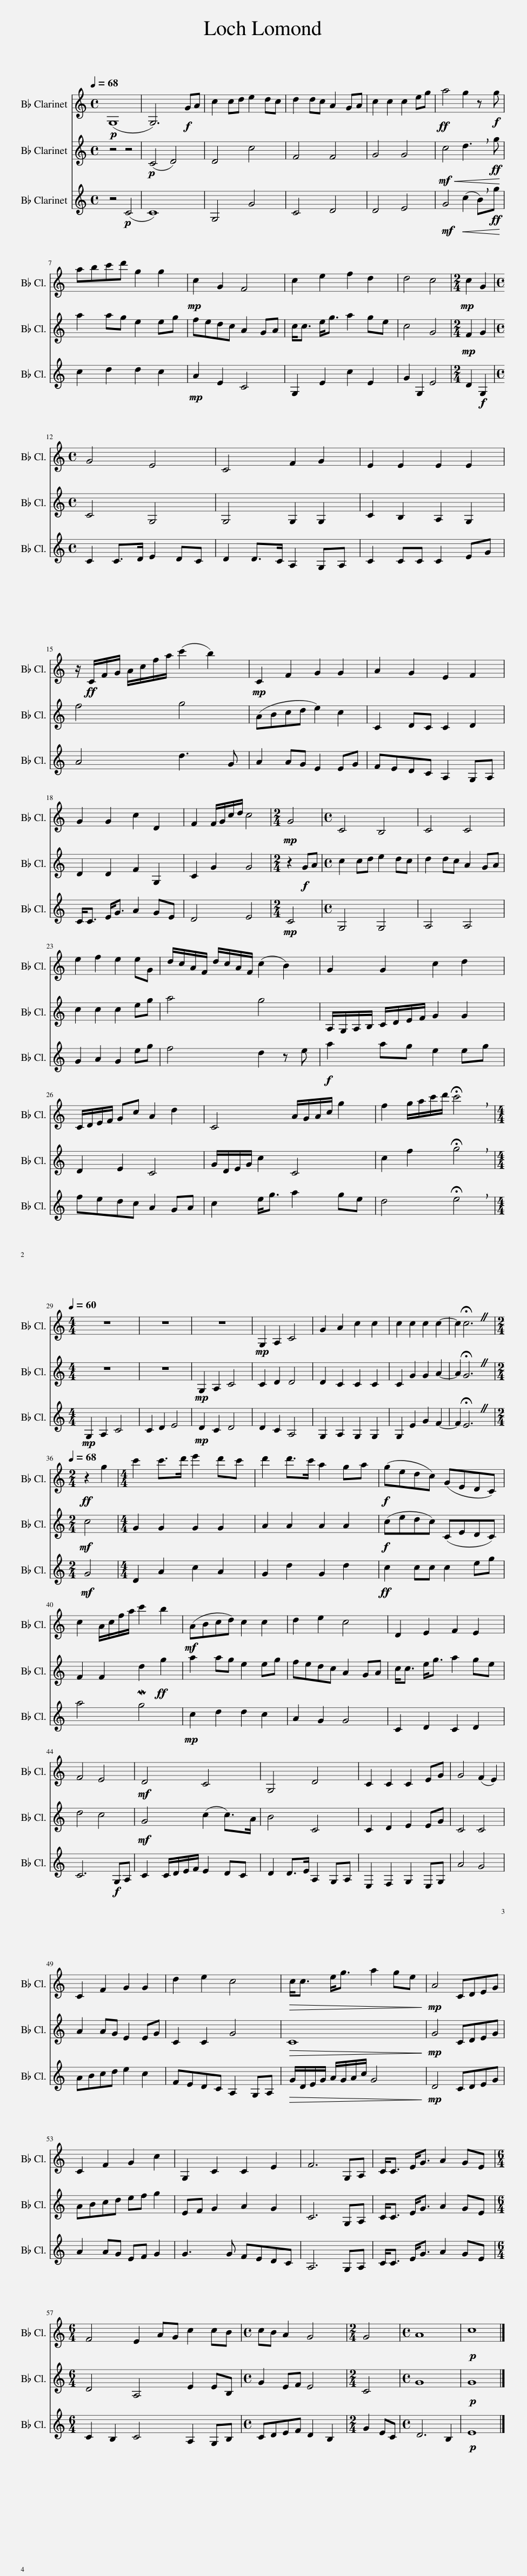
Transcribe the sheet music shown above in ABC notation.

X:1
%%score 1 2 3
L:1/8
Q:1/4=68
M:4/4
I:linebreak $
K:none
V:1 treble transpose=-2
V:2 treble transpose=-2
V:3 treble transpose=-2
V:1
[K:C]!p! (G,8 | G,6)!f! GA | c2 cd e2 dc | d2 dc A2 GA | c2 c2 c2 eg | %5
!ff! a4 g2 z!f! g |$ abc'd' g2 g2 |!mp! c2 G2 F4 | c2 e2 f2 d2 | d4 c4 | %10
[M:2/4]!mp! c2 G2 |$[M:4/4] G4 E4 | C4 F2 G2 | E2 E2 E2 E2 |$ z/!ff! C/F/G/ A/c/f/a/ (c'2 b2) | %15
!mp! C2 F2 G2 G2 | A2 G2 E2 F2 |$ G2 G2 c2 D2 | F2 F/G/c/d/ c4 |[M:2/4]!mp! G4 | %20
[M:4/4] C4 B,4 | C4 C4 |$ e2 f2 e2 eG | d/c/A/F/ d/c/A/F/ (c2 B2) | G2 G2 c2 d2 |$ %25
 C/D/E/F/ Gc A2 d2 | C4 A/G/A/c/ g2 | f2 g/a/c'/d'/ !breath!!fermata!c'4 |$[M:4/4][Q:1/4=60] z8 | z8 | %30
 z8 |!mp! G,2 A,2 C4 | G2 A2 c2 c2 | c2 c2 c2 c2- | c2 !fermata!c6 |$ %35
[M:2/4]!ff![Q:1/4=68] z2 g2 |[M:4/4] c'2 c'>d' e'2 d'c' | d'2 d'>c' a2 ga |!f! (gedc) (GEDC) |$ c2 A/c/f/a/ c'2 b2 | %40
!mf! (ABcd) c2 c2 | d2 e2 c4 | D2 E2 F2 E2 |$ F4 E4 |!mf! D4 C4 | %45
 G,4 D4 | C2 C2 C2 EG | G4 (F2 E2) |$ C2 F2 G2 G2 | d2 e2 c4 | %50
!>(! c<c e<g a2 ge!>)! |!mp! A4 CDEG |$ C2 F2 G2 c2 | G,2 C2 C2 E2 | F6 G,A, | %55
 C<C E<G A2 GE |$[M:6/4] F4 E2 AG c2 cB |[M:4/4] cB A2 G4 |[M:2/4] G4 |[M:4/4] A8 | %60
!p! c8 |] %61
V:2
[K:C] z4 z4 |!p! (C4 D4) | D4 c4 | F4 F4 | G4 G4 | %5
!mf!!<(! c4 !breath!d3!ff! g!<)! |$ a2 ag e2 eg | fedc A2 GA | c<c e<g a2 ge | c4 G4 | %10
[M:2/4]!mp! F2 G2 |$[M:4/4] C4 G,4 | G,4 G,2 G,2 | C2 B,2 A,2 G,2 |$ f4 g4 | %15
 (ABcd e2) c2 | C2 DC C2 D2 |$ D2 D2 F2 G,2 | C2 G2 G4 |[M:2/4] z2!f! GA | %20
[M:4/4] c2 cd e2 dc | d2 dc A2 GA |$ c2 c2 c2 eg | a4 g4 | A,/G,/A,/B,/ C/D/E/F/ G2 G2 |$ %25
 D2 E2 C4 | G/D/E/G/ c2 C4 | c2 f2 !breath!!fermata!g4 |$[M:4/4] z8 | z8 | %30
!mp! G,2 A,2 C4 | C2 D2 D4 | D2 C2 C2 C2 | C2 G2 G2 A2- | A2 !fermata!G6 |$ %35
[M:2/4]!mf! c4 |[M:4/4] G2 G2 G2 G2 | A2 A2 A2 A2 |!f! (cedc) (CEDC) |$ F2 F2 d2!ff! g2 | %40
 a2 ag e2 eg | fedc A2 GA | c<c e<g a2 ge |$ d4 c4 |!mf! G4 (c2 c>)A | %45
 B4 C4 | C2 D2 E2 EG | C4 C4 |$ A2 AG E2 EG | C2 C2 G4 | %50
!>(! C8!>)! |!mp! G4 CDEG |$ ABcd ef g2 | EF G2 A2 G2 | C6 G,A, | %55
 C<C E<G A2 GE |$[M:6/4] D4 A,4 E2 EB, |[M:4/4] G2 EF E4 |[M:2/4] C4 |[M:4/4] G8 | %60
!p! G8 |] %61
V:3
[K:C] z4!p! (C4 | C8) | G,4 G4 | C4 D4 | D4 E4 | %5
!mf! G4!<(! (c2 !breath!B)!ff!g!<)! |$ c2 d2 d2 c2 |!mp! A2 E2 C4 | G,2 E2 c2 E2 | G2 G,2 E4 | %10
[M:2/4] D2!f! G,2 |$[M:4/4] C2 C>D E2 DC | D2 D>C A,2 G,A, | C2 CC C2 EG |$ A4 d3 G | %15
 A2 AG E2 EG | FEDC A,2 G,A, |$ C<C E<G A2 GE | D4 E4 |[M:2/4]!mp! C4 | %20
[M:4/4] G,4 G,4 | A,4 A,4 |$ G2 A2 G2 eg | f4 d2 z e |!f! a2 ag e2 eg |$ %25
 fedc A2 GA | c2 e<g a2 ge | d4 !breath!!fermata!e4 |$[M:4/4]!mp! G,2 A,2 C4 | C2 D2 E4 | %30
!mp! D2 C2 D4 | D2 C2 A,4 | G,2 A,2 G,2 G,2 | G,2 E2 G2 F2- | F2 !fermata!E6 |$ %35
[M:2/4]!mf! G4 |[M:4/4] D2 A2 c2 A2 | G2 d2 G2 d2 |!ff! c2 cc c2 eg |$ a4 Mg4 | %40
!mp! c2 d2 d2 c2 | A2 G2 G4 | C2 D2 C2 D2 |$ C6!f! G,A, | C2 C/D/E/F/ E2 DC | %45
 D2 D>E A,2 G,A, | E,2 F,2 G,2 E,G, | A4 G4 |$ ABcd e2 c2 | FEDC A,2 G,A, | %50
!>(! G/D/E/G/ A/G/A/c/ G4!>)! |!mp! D4 CDEG |$ A2 AG EF G2 | G3 G FEDC | A,6 G,A, | %55
 C<C E<G A2 GE |$[M:6/4] C2 B,2 C4 A,2 G,B, |[M:4/4] CDEF D2 B,2 |[M:2/4] G2 EC |[M:4/4] D6 B,2 | %60
!p! E8 |] %61
